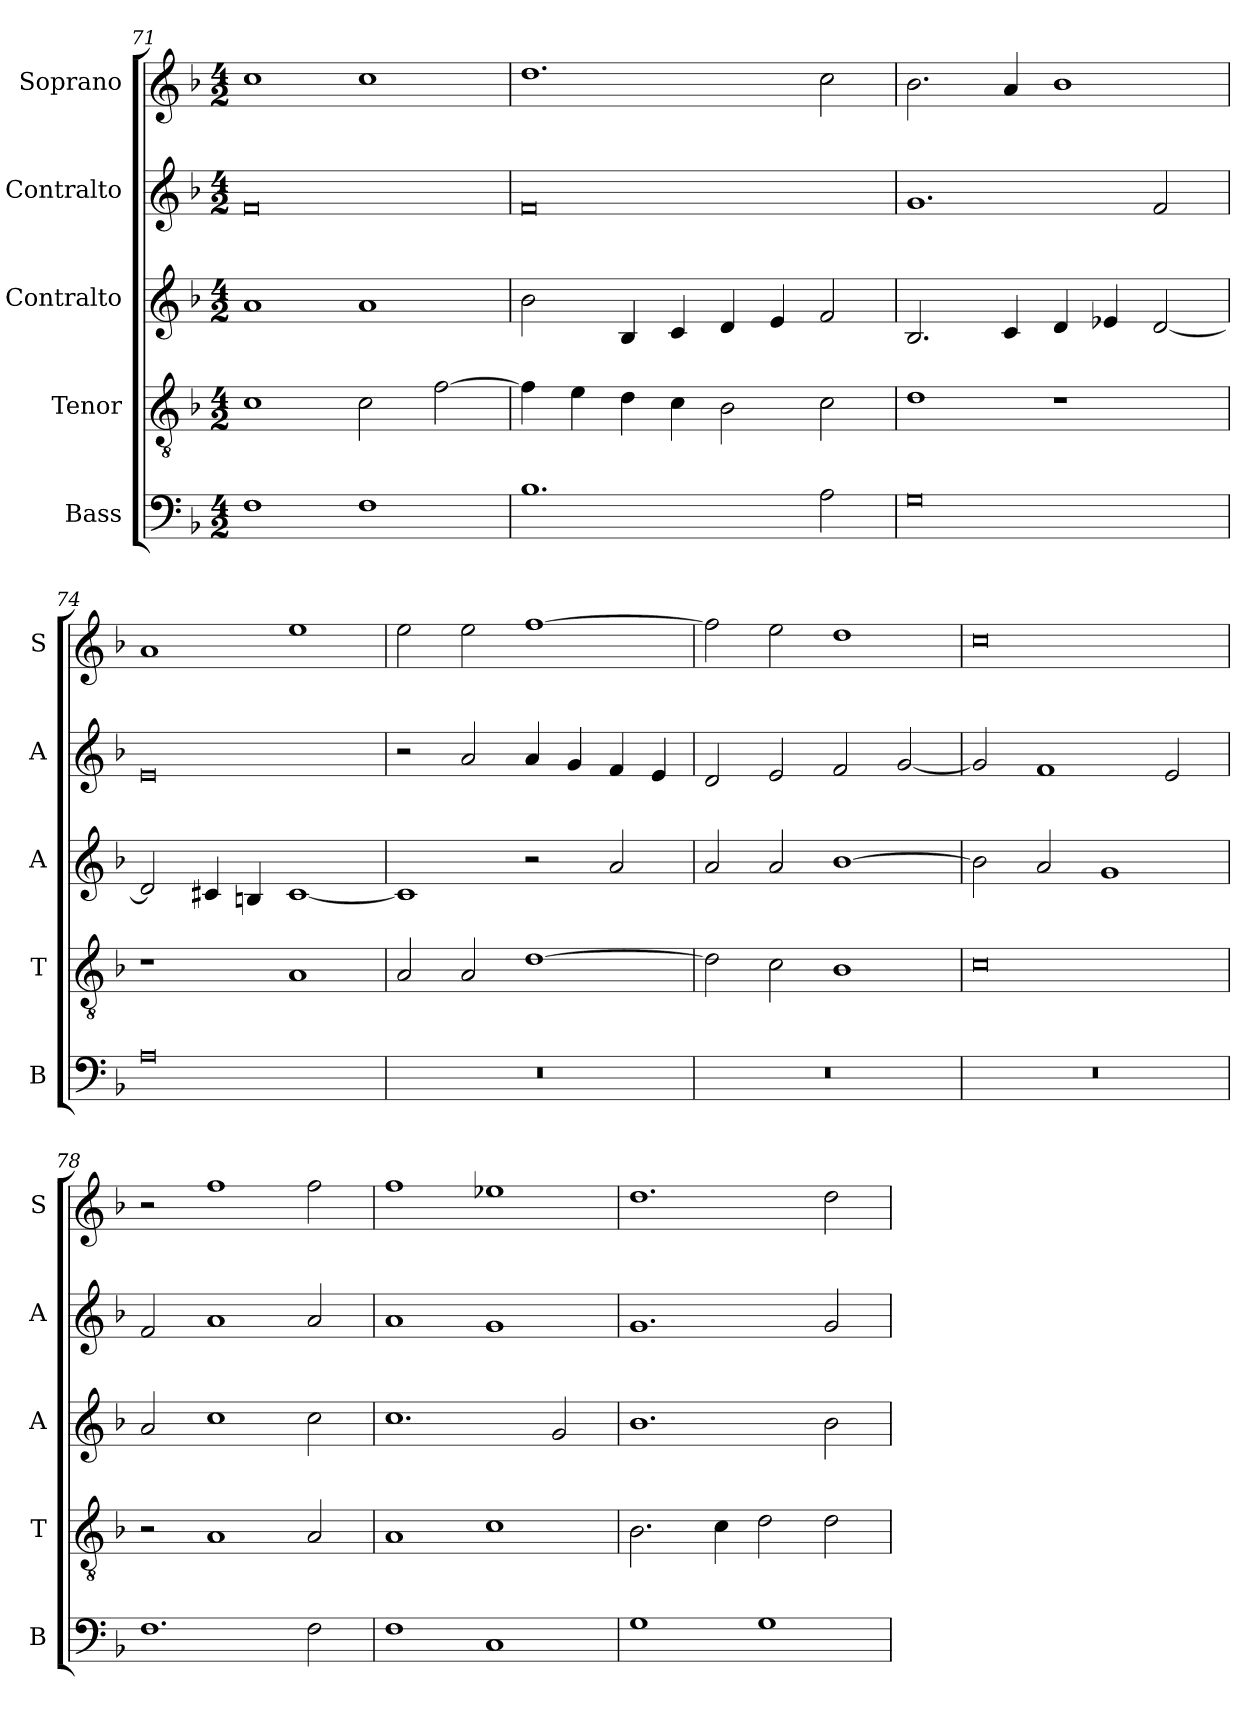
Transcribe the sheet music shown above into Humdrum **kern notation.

**kern	**kern	**kern	**kern	**kern
*part5	*part4	*part3	*part2	*part1
*staff5	*staff4	*staff3	*staff2	*staff1
*I"Bass	*I"Tenor	*I"Contralto	*I"Contralto	*I"Soprano
*I'B	*I'T	*I'A	*I'A	*I'S
*clefF4	*clefGv2	*clefG2	*clefG2	*clefG2
*k[b-]	*k[b-]	*k[b-]	*k[b-]	*k[b-]
*G:dor	*G:dor	*G:dor	*G:dor	*G:dor
*M4/2	*M4/2	*M4/2	*M4/2	*M4/2
=71	=71	=71	=71	=71
1F	1c	1a	0f	1cc
1F	2c	1a	.	1cc
.	[2f	.	.	.
=72	=72	=72	=72	=72
1.B-	4f]	2b-	0f	1.dd
.	4e	.	.	.
.	4d	4B-	.	.
.	4c	4c	.	.
.	2B-	4d	.	.
.	.	4e	.	.
2A	2c	2f	.	2cc
=73	=73	=73	=73	=73
0G	1d	2.B-	1.g	2.b-
.	.	4c	.	4a
.	1r	4d	.	1b-
.	.	4e-X	.	.
.	.	[2d	2f	.
=74	=74	=74	=74	=74
0A	1r	2d]	0e	1a
.	.	4c#X	.	.
.	.	4Bn	.	.
.	1A	[1c#	.	1ee
=75	=75	=75	=75	=75
0r	2A	1c#]	2r	2ee
.	2A	.	2a	2ee
.	[1d	2r	4a	[1ff
.	.	.	4g	.
.	.	2a	4f	.
.	.	.	4e	.
=76	=76	=76	=76	=76
0r	2d]	2a	2d	2ff]
.	2c	2a	2e	2ee
.	1B-	[1b-	2f	1dd
.	.	.	[2g	.
=77	=77	=77	=77	=77
0r	0c	2b-]	2g]	0cc
.	.	2a	1f	.
.	.	1g	.	.
.	.	.	2e	.
=78	=78	=78	=78	=78
1.F	2r	2a	2f	2r
.	1A	1cc	1a	1ff
2F	2A	2cc	2a	2ff
=79	=79	=79	=79	=79
1F	1A	1.cc	1a	1ff
1C	1c	.	1g	1ee-X
.	.	2g	.	.
=80	=80	=80	=80	=80
1G	2.B-	1.b-	1.g	1.dd
.	4c	.	.	.
1G	2d	.	.	.
.	2d	2b-	2g	2dd
=	=	=	=	=
*-	*-	*-	*-	*-
